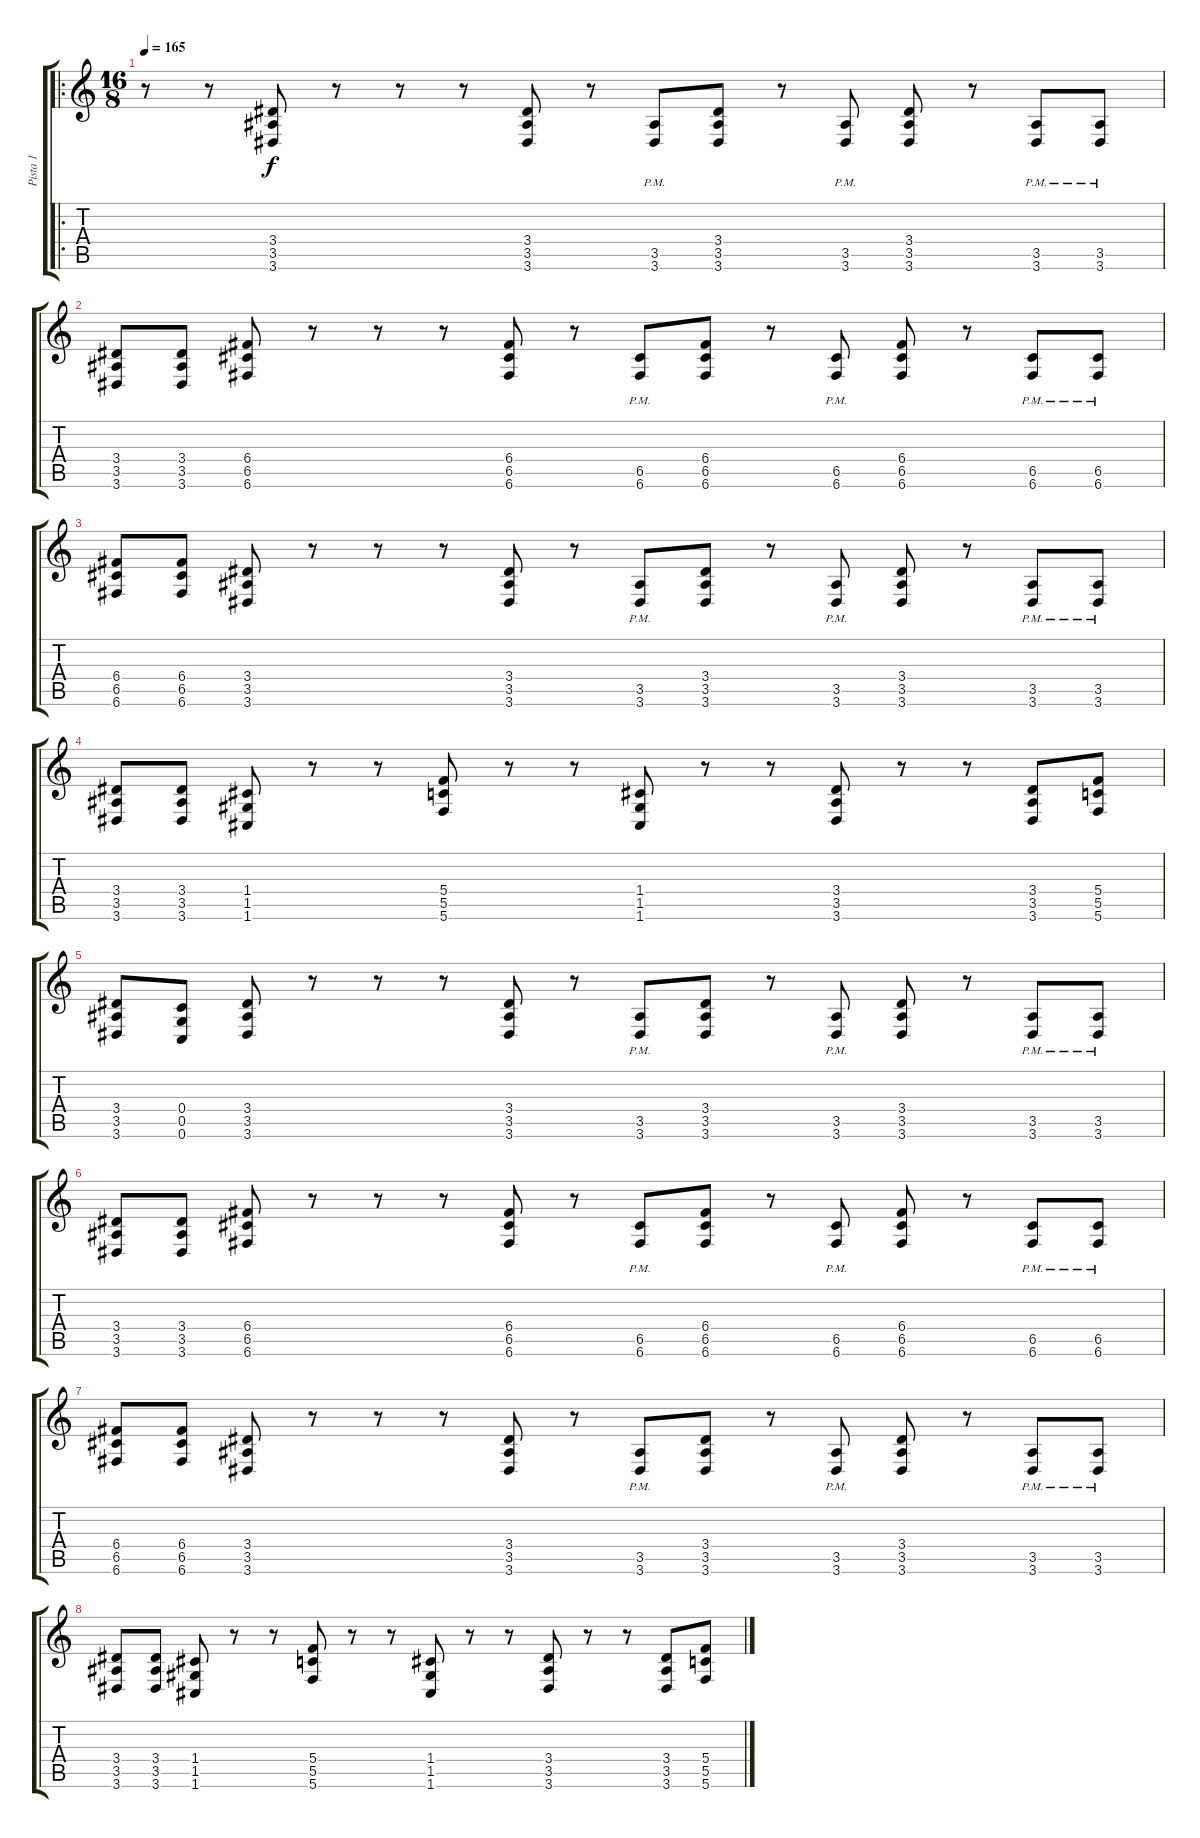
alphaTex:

\track ("Pista 1" "Pista 1") {instrument distortionguitar}
\staff {score tabs}
\tuning (D4 A3 F3 C3 G2 C2) {hide}
\ro
\ts (16 8)
\tempo 165
\clef g2
\ks c
r.8{dy f} r.8 (3.4 3.5 3.6).8 r.8 r.8 r.8 (3.4 3.5 3.6).8 r.8 (3.5{pm} 3.6{pm}).8 (3.4 3.5 3.6).8 r.8 (3.5{pm} 3.6{pm}).8 (3.4 3.5 3.6).8 r.8 (3.5{pm} 3.6{pm}).8 (3.5{pm} 3.6{pm}).8 |
(3.4 3.5 3.6).8 (3.4 3.5 3.6).8 (6.4 6.5 6.6).8 r.8 r.8 r.8 (6.4 6.5 6.6).8 r.8 (6.5{pm} 6.6{pm}).8 (6.4 6.5 6.6).8 r.8 (6.5{pm} 6.6{pm}).8 (6.4 6.5 6.6).8 r.8 (6.5{pm} 6.6{pm}).8 (6.5{pm} 6.6{pm}).8 |
(6.4 6.5 6.6).8 (6.4 6.5 6.6).8 (3.4 3.5 3.6).8 r.8 r.8 r.8 (3.4 3.5 3.6).8 r.8 (3.5{pm} 3.6{pm}).8 (3.4 3.5 3.6).8 r.8 (3.5{pm} 3.6{pm}).8 (3.4 3.5 3.6).8 r.8 (3.5{pm} 3.6{pm}).8 (3.5{pm} 3.6{pm}).8 |
(3.4 3.5 3.6).8 (3.4 3.5 3.6).8 (1.4 1.5 1.6).8 r.8 r.8 (5.4 5.5 5.6).8 r.8 r.8 (1.4 1.5 1.6).8 r.8 r.8 (3.4 3.5 3.6).8 r.8 r.8 (3.4 3.5 3.6).8 (5.4 5.5 5.6).8 |
(3.4 3.5 3.6).8 (0.4 0.5 0.6).8 (3.4 3.5 3.6).8 r.8 r.8 r.8 (3.4 3.5 3.6).8 r.8 (3.5{pm} 3.6{pm}).8 (3.4 3.5 3.6).8 r.8 (3.5{pm} 3.6{pm}).8 (3.4 3.5 3.6).8 r.8 (3.5{pm} 3.6{pm}).8 (3.5{pm} 3.6{pm}).8 |
(3.4 3.5 3.6).8 (3.4 3.5 3.6).8 (6.4 6.5 6.6).8 r.8 r.8 r.8 (6.4 6.5 6.6).8 r.8 (6.5{pm} 6.6{pm}).8 (6.4 6.5 6.6).8 r.8 (6.5{pm} 6.6{pm}).8 (6.4 6.5 6.6).8 r.8 (6.5{pm} 6.6{pm}).8 (6.5{pm} 6.6{pm}).8 |
(6.4 6.5 6.6).8 (6.4 6.5 6.6).8 (3.4 3.5 3.6).8 r.8 r.8 r.8 (3.4 3.5 3.6).8 r.8 (3.5{pm} 3.6{pm}).8 (3.4 3.5 3.6).8 r.8 (3.5{pm} 3.6{pm}).8 (3.4 3.5 3.6).8 r.8 (3.5{pm} 3.6{pm}).8 (3.5{pm} 3.6{pm}).8 |
(3.4 3.5 3.6).8 (3.4 3.5 3.6).8 (1.4 1.5 1.6).8 r.8 r.8 (5.4 5.5 5.6).8 r.8 r.8 (1.4 1.5 1.6).8 r.8 r.8 (3.4 3.5 3.6).8 r.8 r.8 (3.4 3.5 3.6).8 (5.4 5.5 5.6).8
